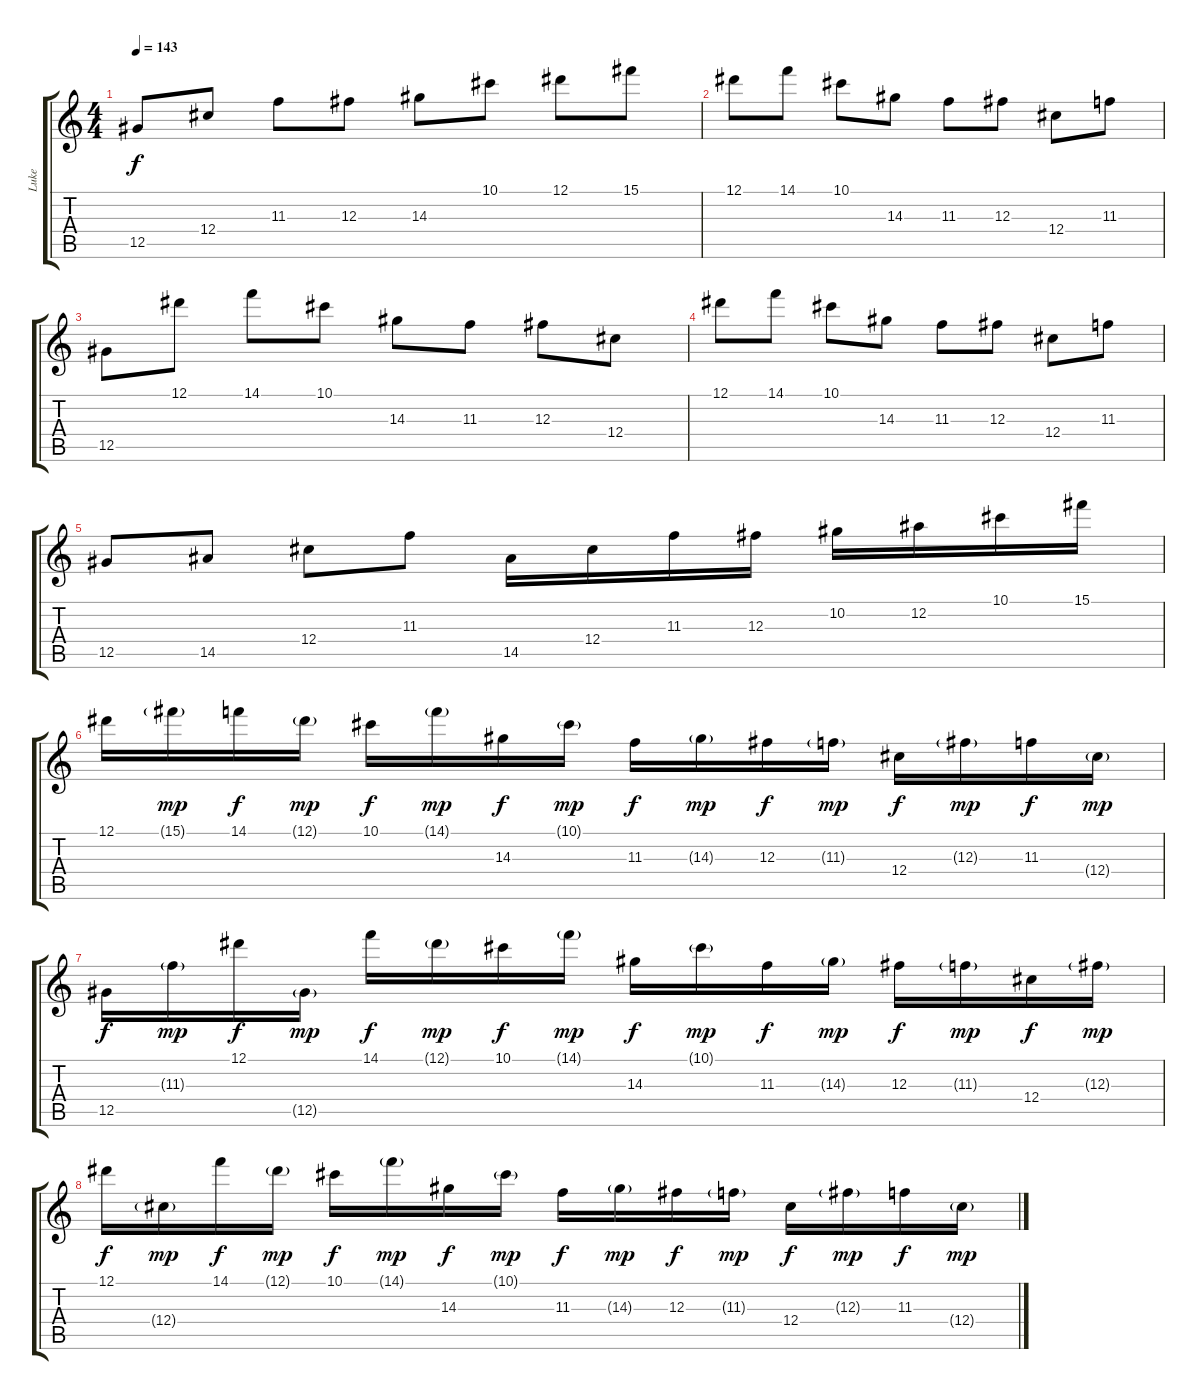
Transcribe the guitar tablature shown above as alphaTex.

\track ("Luke" "Luke") {instrument distortionguitar}
\staff {score tabs}
\tuning (Eb4 Bb3 Gb3 Db3 Ab2 Db2) {hide}
\ts (4 4)
\tempo 143
\clef g2
\ks c
12.5.8{dy f} 12.4.8 11.3.8 12.3.8 14.3.8 10.1.8 12.1.8 15.1.8 |
12.1.8 14.1.8 10.1.8 14.3.8 11.3.8 12.3.8 12.4.8 11.3.8 |
12.5.8 12.1.8 14.1.8 10.1.8 14.3.8 11.3.8 12.3.8 12.4.8 |
12.1.8 14.1.8 10.1.8 14.3.8 11.3.8 12.3.8 12.4.8 11.3.8 |
12.5.8 14.5.8 12.4.8 11.3.8 14.5.16 12.4.16 11.3.16 12.3.16 10.2.16 12.2.16 10.1.16 15.1.16 |
12.1.16 15.1{g}.16{dy mp} 14.1.16{dy f} 12.1{g}.16{dy mp} 10.1.16{dy f} 14.1{g}.16{dy mp} 14.3.16{dy f} 10.1{g}.16{dy mp} 11.3.16{dy f} 14.3{g}.16{dy mp} 12.3.16{dy f} 11.3{g}.16{dy mp} 12.4.16{dy f} 12.3{g}.16{dy mp} 11.3.16{dy f} 12.4{g}.16{dy mp} |
12.5.16{dy f} 11.3{g}.16{dy mp} 12.1.16{dy f} 12.5{g}.16{dy mp} 14.1.16{dy f} 12.1{g}.16{dy mp} 10.1.16{dy f} 14.1{g}.16{dy mp} 14.3.16{dy f} 10.1{g}.16{dy mp} 11.3.16{dy f} 14.3{g}.16{dy mp} 12.3.16{dy f} 11.3{g}.16{dy mp} 12.4.16{dy f} 12.3{g}.16{dy mp} |
12.1.16{dy f} 12.4{g}.16{dy mp} 14.1.16{dy f} 12.1{g}.16{dy mp} 10.1.16{dy f} 14.1{g}.16{dy mp} 14.3.16{dy f} 10.1{g}.16{dy mp} 11.3.16{dy f} 14.3{g}.16{dy mp} 12.3.16{dy f} 11.3{g}.16{dy mp} 12.4.16{dy f} 12.3{g}.16{dy mp} 11.3.16{dy f} 12.4{g}.16{dy mp}
